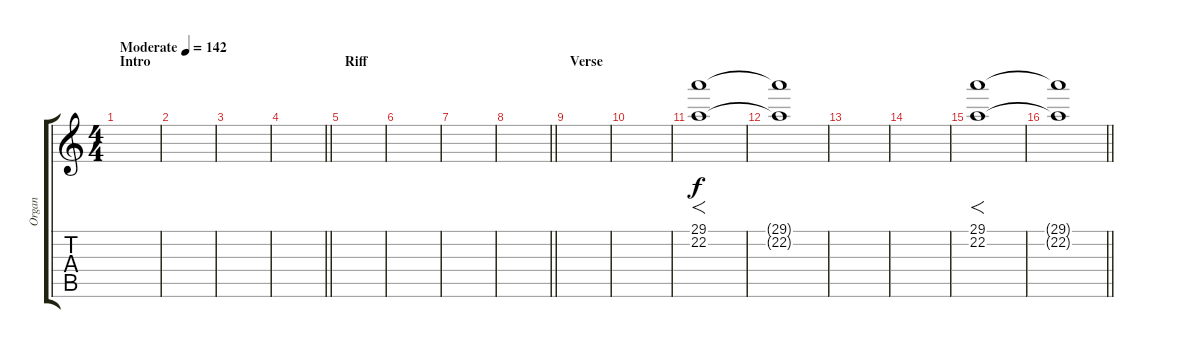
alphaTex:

\track ("Organ" "Organ") {instrument rockorgan}
\staff {score tabs}
\tuning (E4 B3 G3 D3 A2 E2) {hide}
\ts (4 4)
\section ("" "Intro")
\tempo (142 "Moderate")
\clef g2
\ks c
|
|
|
\barLineRight lightlight
|
\section ("" "Riff")
|
|
|
\barLineRight lightlight
|
\section ("" "Verse")
|
|
(29.1 22.2).1{f} |
(29.1{t} 22.2{t}).1 |
|
|
(29.1 22.2).1{f} |
\barLineRight lightlight
(29.1{t} 22.2{t}).1
